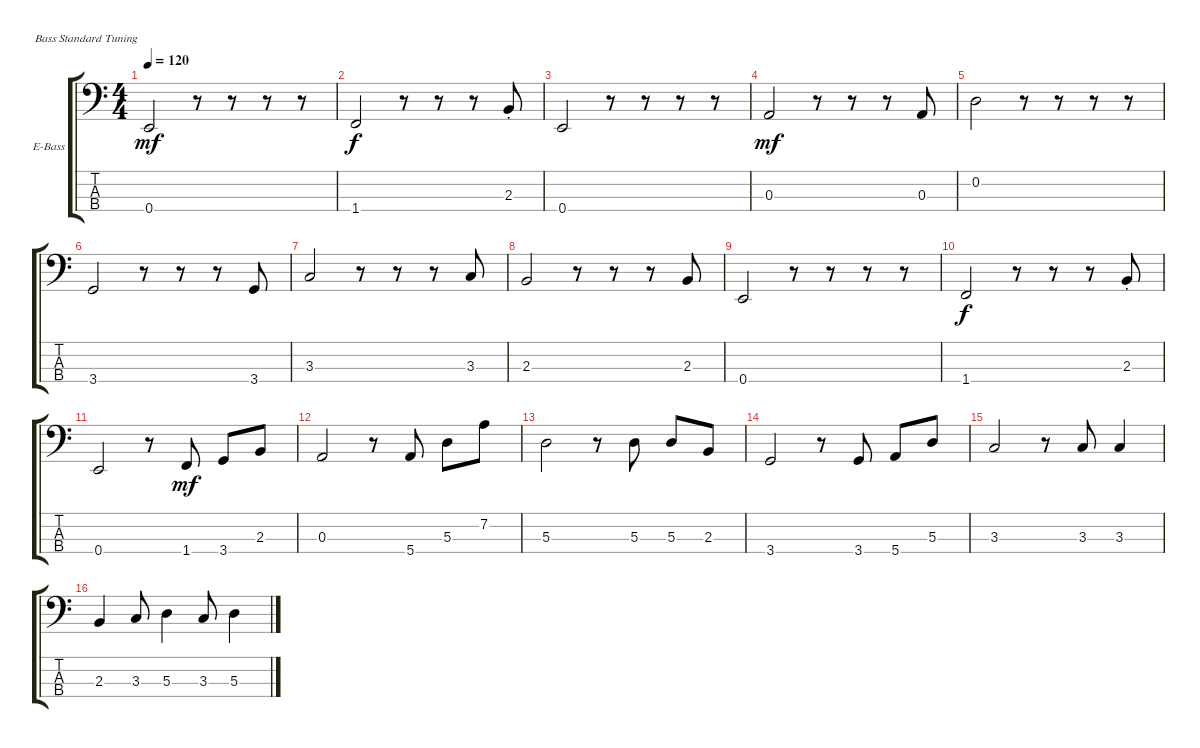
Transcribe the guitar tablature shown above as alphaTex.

\defaultSystemsLayout 4
\bracketExtendMode groupsimilarinstruments
\firstSystemTrackNameOrientation horizontal
\otherSystemsTrackNameOrientation horizontal
\track ("Electric Bass" "E-Bass") {instrument electricbassfinger}
\staff {score tabs}
\tuning (G2 D2 A1 E1)
\ts (4 4)
\tempo 120
\clef f4
\ks c
0.4.2{dy mf} r.8 r.8 r.8 r.8 |
1.4.2{dy f} r.8 r.8 r.8 2.3{st}.8 |
0.4.2 r.8 r.8 r.8 r.8 |
0.3.2{dy mf} r.8 r.8 r.8 0.3.8 |
0.2.2 r.8 r.8 r.8 r.8 |
3.4.2 r.8 r.8 r.8 3.4.8 |
3.3.2 r.8 r.8 r.8 3.3.8 |
2.3.2 r.8 r.8 r.8 2.3.8 |
0.4.2 r.8 r.8 r.8 r.8 |
1.4.2{dy f} r.8 r.8 r.8 2.3{st}.8 |
0.4.2 r.8 1.4.8{dy mf} 3.4.8 2.3.8 |
0.3.2 r.8 5.4.8 5.3.8 7.2.8 |
5.3.2 r.8 5.3.8 5.3.8 2.3.8 |
3.4.2 r.8 3.4.8 5.4.8 5.3.8 |
3.3.2 r.8 3.3.8 3.3.4 |
2.3.4 3.3.8 5.3.4 3.3.8 5.3.4
